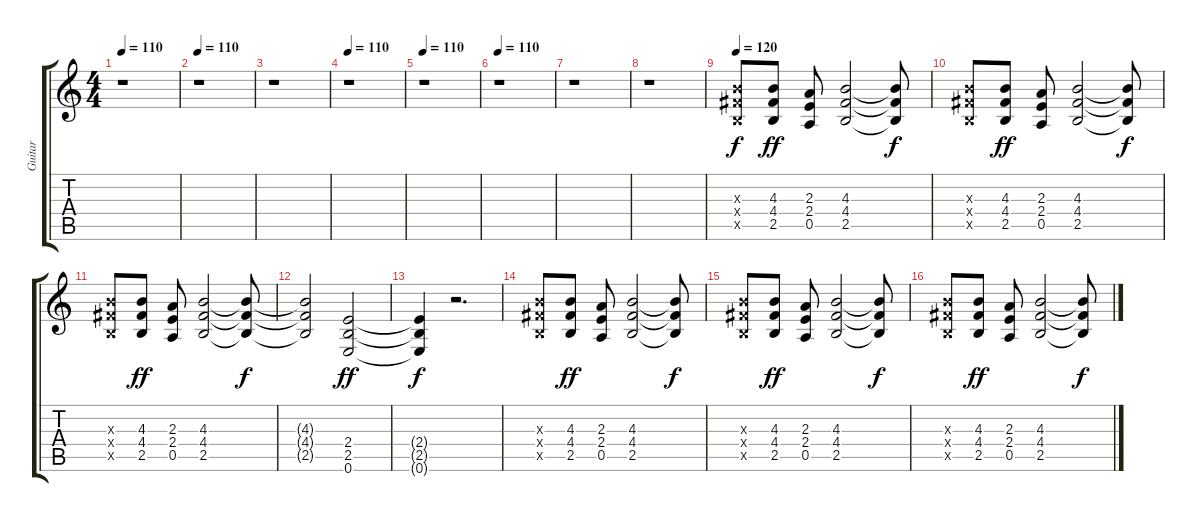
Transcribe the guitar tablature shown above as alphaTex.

\track ("Guitar" "Guitar") {instrument distortionguitar}
\staff {score tabs}
\tuning (E4 B3 G3 D3 A2 E2) {hide}
\ts (4 4)
\tempo 110
\clef g2
\ks c
r.1{dy f} |
\tempo 110
r.1 |
r.1 |
\tempo 110
r.1 |
\tempo 110
r.1 |
\tempo 110
r.1 |
r.1 |
r.1 |
\tempo 120
(4.3{x} 4.4{x} 2.5{x}).8 (4.3 4.4 2.5).8{dy ff} (2.3 2.4 0.5).8 (4.3 4.4 2.5).2 (4.3{t} 4.4{t} 2.5{t}).8{dy f} |
(4.3{x} 4.4{x} 2.5{x}).8 (4.3 4.4 2.5).8{dy ff} (2.3 2.4 0.5).8 (4.3 4.4 2.5).2 (4.3{t} 4.4{t} 2.5{t}).8{dy f} |
(4.3{x} 4.4{x} 2.5{x}).8 (4.3 4.4 2.5).8{dy ff} (2.3 2.4 0.5).8 (4.3 4.4 2.5).2 (4.3{t} 4.4{t} 2.5{t}).8{dy f} |
(4.3{t} 4.4{t} 2.5{t}).2 (2.4 2.5 0.6).2{dy ff} |
(2.4{t} 2.5{t} 0.6{t}).4{dy f} r.2{d} |
(4.3{x} 4.4{x} 2.5{x}).8 (4.3 4.4 2.5).8{dy ff} (2.3 2.4 0.5).8 (4.3 4.4 2.5).2 (4.3{t} 4.4{t} 2.5{t}).8{dy f} |
(4.3{x} 4.4{x} 2.5{x}).8 (4.3 4.4 2.5).8{dy ff} (2.3 2.4 0.5).8 (4.3 4.4 2.5).2 (4.3{t} 4.4{t} 2.5{t}).8{dy f} |
(4.3{x} 4.4{x} 2.5{x}).8 (4.3 4.4 2.5).8{dy ff} (2.3 2.4 0.5).8 (4.3 4.4 2.5).2 (4.3{t} 4.4{t} 2.5{t}).8{dy f}
